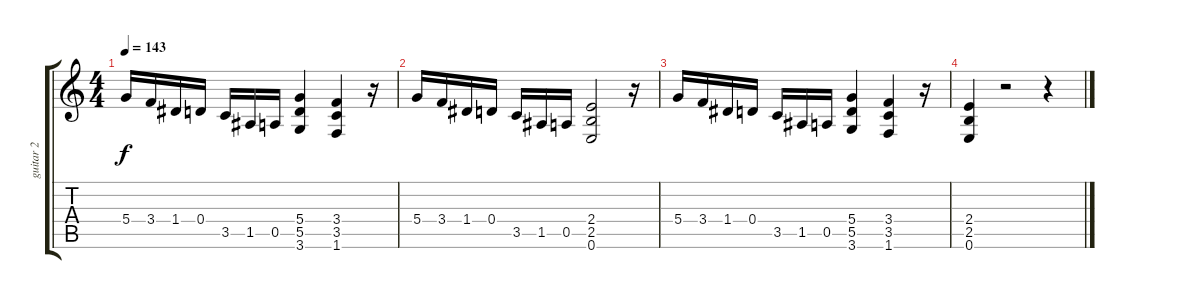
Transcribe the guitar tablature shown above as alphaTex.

\track ("guitar 2" "guitar 2") {instrument overdrivenguitar}
\staff {score tabs}
\tuning (E4 B3 G3 D3 A2 E2) {hide}
\ts (4 4)
\tempo 143
\clef g2
\ks c
5.4.16{dy f} 3.4.16 1.4.16 0.4.16 3.5.16 1.5.16 0.5.16 (5.4 5.5 3.6).4 (3.4 3.5 1.6).4 r.16 |
5.4.16 3.4.16 1.4.16 0.4.16 3.5.16 1.5.16 0.5.16 (2.4 2.5 0.6).2 r.16 |
5.4.16 3.4.16 1.4.16 0.4.16 3.5.16 1.5.16 0.5.16 (5.4 5.5 3.6).4 (3.4 3.5 1.6).4 r.16 |
(2.4 2.5 0.6).4 r.2 r.4
